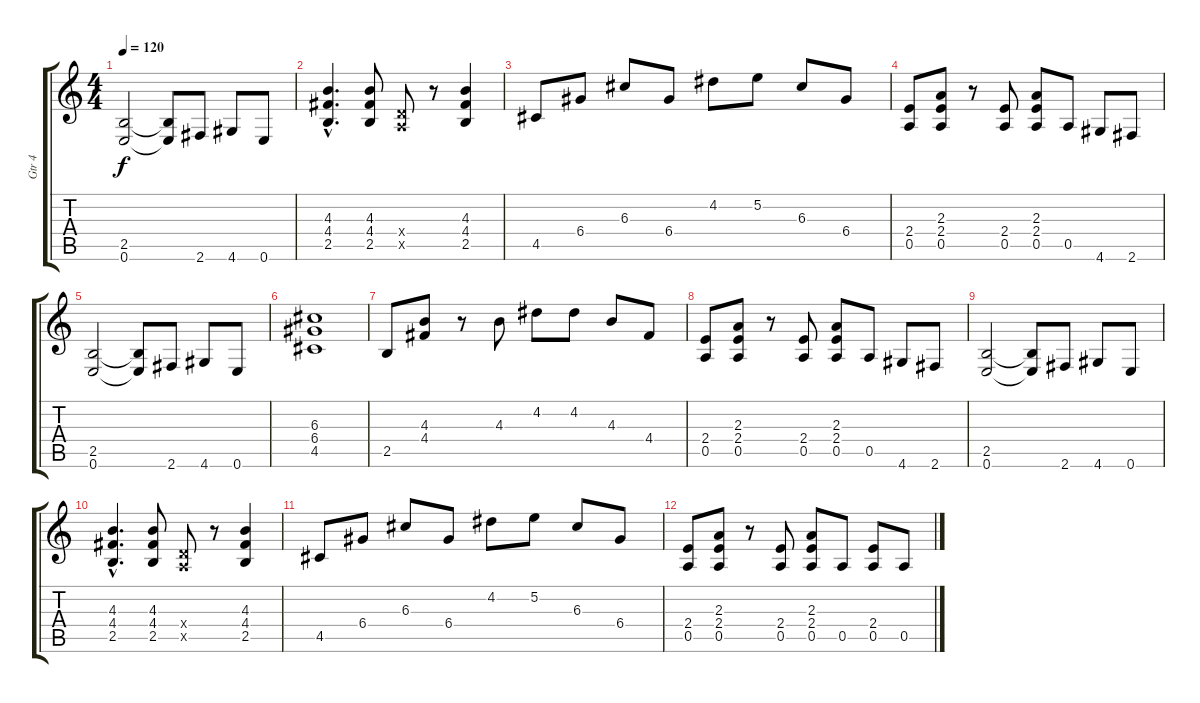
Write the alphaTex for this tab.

\track ("Gtr 4" "Gtr 4") {instrument distortionguitar}
\staff {score tabs}
\tuning (E4 B3 G3 D3 A2 E2) {hide}
\ts (4 4)
\tempo 120
\clef g2
\ks c
(2.5 0.6).2{dy f} (2.5{t} 0.6{t}).8 2.6.8 4.6.8 0.6.8 |
(4.3{hac} 4.4{hac} 2.5{hac}).4{d} (4.3 4.4 2.5).8 (0.4{x} 0.5{x}).8 r.8 (4.3 4.4 2.5).4 |
4.5.8 6.4.8 6.3.8 6.4.8 4.2.8 5.2.8 6.3.8 6.4.8 |
(2.4 0.5).8 (2.3 2.4 0.5).8 r.8 (2.4 0.5).8 (2.3 2.4 0.5).8 0.5.8 4.6.8 2.6.8 |
(2.5 0.6).2 (2.5{t} 0.6{t}).8 2.6.8 4.6.8 0.6.8 |
(6.3 6.4 4.5).1 |
2.5.8 (4.3 4.4).8 r.8 4.3.8 4.2.8 4.2.8 4.3.8 4.4.8 |
(2.4 0.5).8 (2.3 2.4 0.5).8 r.8 (2.4 0.5).8 (2.3 2.4 0.5).8 0.5.8 4.6.8 2.6.8 |
(2.5 0.6).2 (2.5{t} 0.6{t}).8 2.6.8 4.6.8 0.6.8 |
(4.3{hac} 4.4{hac} 2.5{hac}).4{d} (4.3 4.4 2.5).8 (0.4{x} 0.5{x}).8 r.8 (4.3 4.4 2.5).4 |
4.5.8 6.4.8 6.3.8 6.4.8 4.2.8 5.2.8 6.3.8 6.4.8 |
(2.4 0.5).8 (2.3 2.4 0.5).8 r.8 (2.4 0.5).8 (2.3 2.4 0.5).8 0.5.8 (2.4 0.5).8 0.5.8
